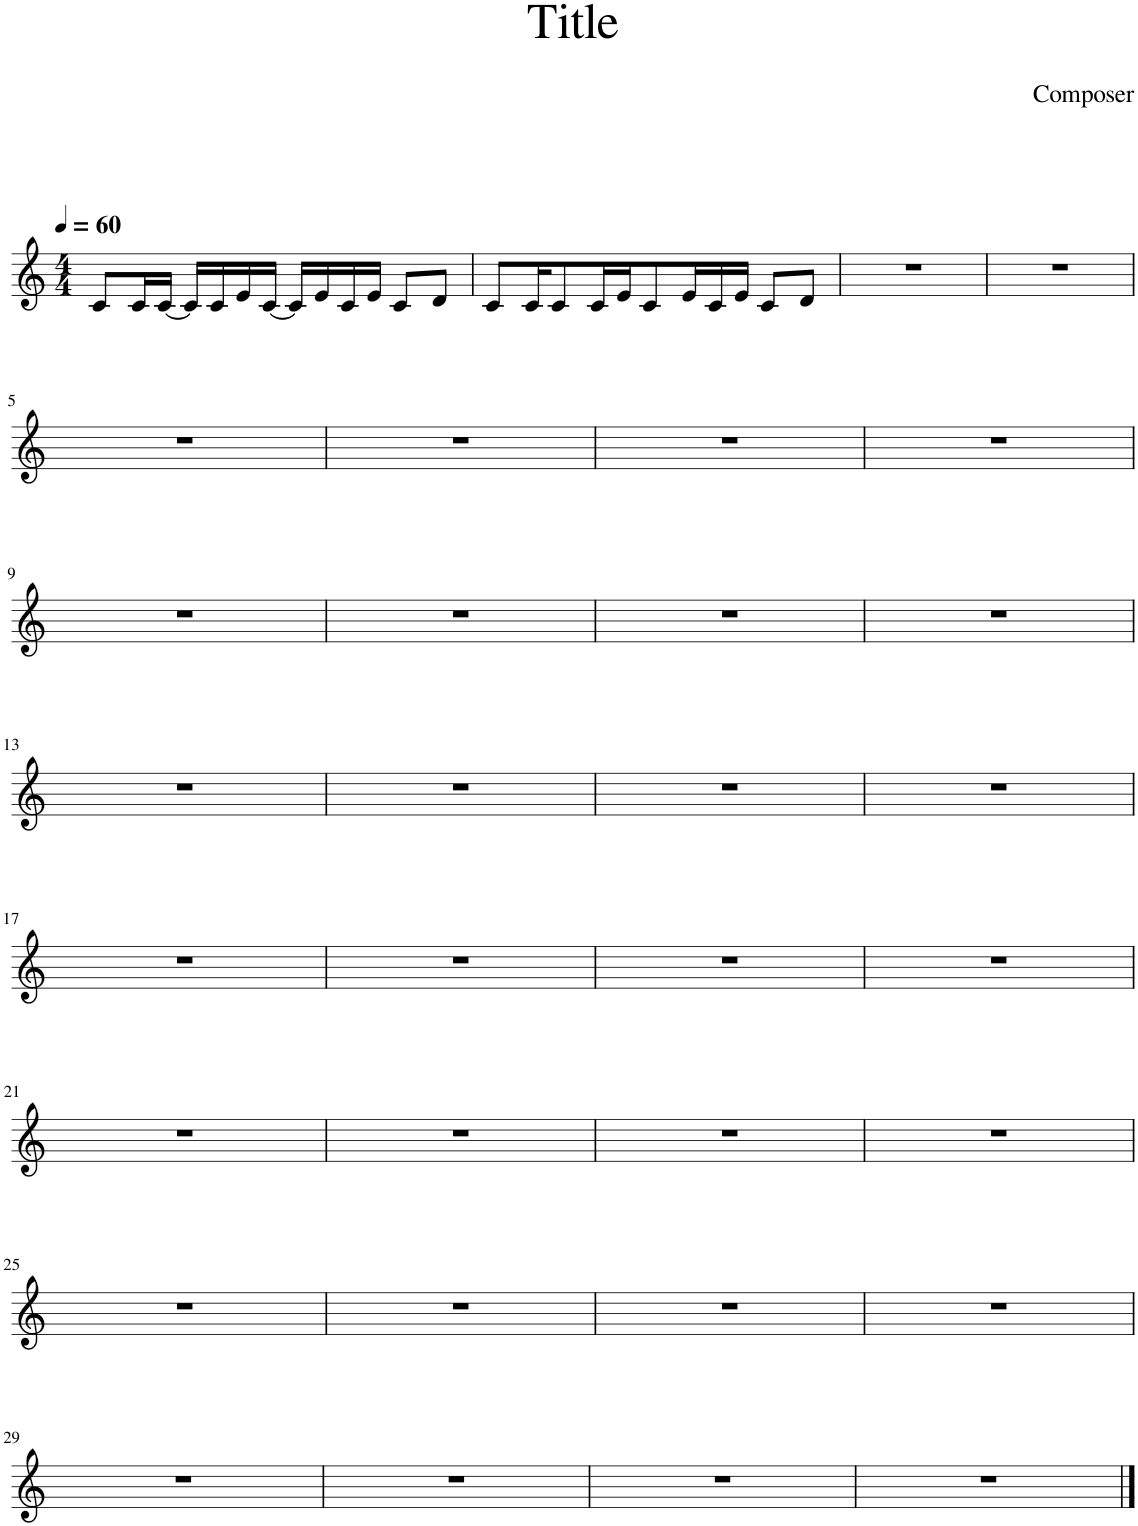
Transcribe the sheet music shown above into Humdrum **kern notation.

**kern
*part1
*staff1
*I"Piano
*I'Pno.
*clefG2
*k[]
*M4/4
*MM60
=1
8c/L
16c/L
[16c/JJ
16c/LL]
16c/
16e/
[16c/JJ
16c/LL]
16e/
16c/
16e/JJ
8c/L
8d/J
=2
8c/L
16c/K
8c/
16c/L
16e/J
8c/
16e/L
16c/
16e/JJ
8c/L
8d/J
=3
1r
=4
1r
!!LO:LB:g=z
=5
1r
=6
1r
=7
1r
=8
1r
!!LO:LB:g=z
=9
1r
=10
1r
=11
1r
=12
1r
!!LO:LB:g=z
=13
1r
=14
1r
=15
1r
=16
1r
!!LO:LB:g=z
=17
1r
=18
1r
=19
1r
=20
1r
!!LO:LB:g=z
=21
1r
=22
1r
=23
1r
=24
1r
!!LO:LB:g=z
=25
1r
=26
1r
=27
1r
=28
1r
!!LO:LB:g=z
=29
1r
=30
1r
=31
1r
=32
1r
==
*-
